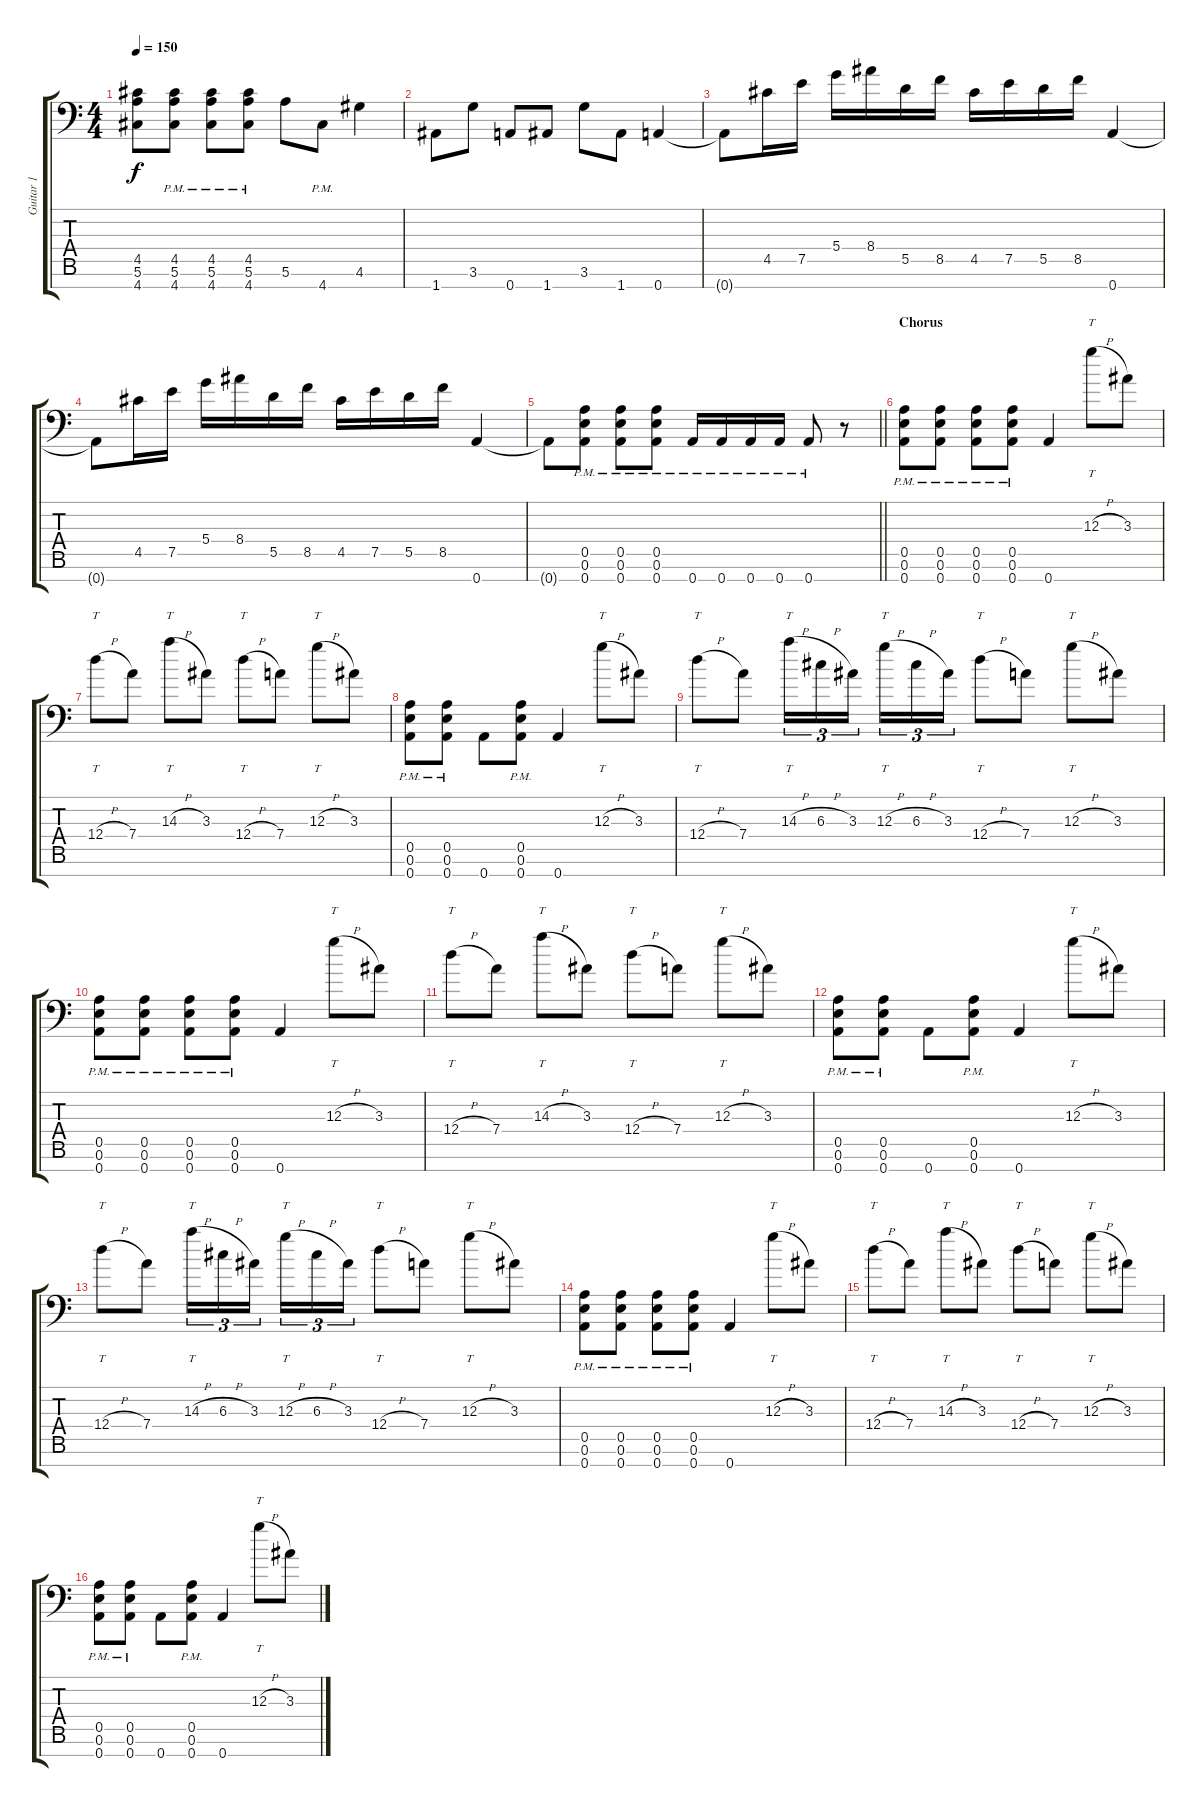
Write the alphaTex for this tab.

\track ("Guitar 1" "Guitar 1") {instrument overdrivenguitar}
\staff {score tabs}
\tuning (E4 B3 G3 D3 A2 E2 A1) {hide}
\ts (4 4)
\tempo 150
\clef f4
\ks c
(4.5{t} 5.6{t} 4.7{t}).8{dy f} (4.5{pm} 5.6{pm} 4.7{pm}).8 (4.5{pm} 5.6{pm} 4.7{pm}).8 (4.5{pm} 5.6{pm} 4.7{pm}).8 5.6.8 4.7{pm}.8 4.6.4 |
1.7.8 3.6.8 0.7.8 1.7.8 3.6.8 1.7.8 0.7.4 |
0.7{t}.8 4.5.16 7.5.16 5.4.16 8.4.16 5.5.16 8.5.16 4.5.16 7.5.16 5.5.16 8.5.16 0.7.4 |
0.7{t}.8 4.5.16 7.5.16 5.4.16 8.4.16 5.5.16 8.5.16 4.5.16 7.5.16 5.5.16 8.5.16 0.7.4 |
\barLineRight lightlight
0.7{t}.8 (0.5{pm} 0.6{pm} 0.7{pm}).8 (0.5{pm} 0.6{pm} 0.7{pm}).8 (0.5{pm} 0.6{pm} 0.7{pm}).8 0.7{pm}.16 0.7{pm}.16 0.7{pm}.16 0.7{pm}.16 0.7{pm}.8 r.8 |
\section ("" "Chorus")
(0.5{pm} 0.6{pm} 0.7{pm}).8 (0.5{pm} 0.6{pm} 0.7{pm}).8 (0.5{pm} 0.6{pm} 0.7{pm}).8 (0.5{pm} 0.6{pm} 0.7{pm}).8 0.7.4 12.3{h}.8{tt} 3.3.8 |
12.4{h}.8{tt} 7.4.8 14.3{h}.8{tt} 3.3.8 12.4{h}.8{tt} 7.4.8 12.3{h}.8{tt} 3.3.8 |
(0.5{pm} 0.6{pm} 0.7{pm}).8 (0.5{pm} 0.6{pm} 0.7{pm}).8 0.7.8 (0.5{pm} 0.6{pm} 0.7{pm}).8 0.7.4 12.3{h}.8{tt} 3.3.8 |
12.4{h}.8{tt} 7.4.8 14.3{h}.16{tt tu (3 2)} 6.3{h}.16{tu (3 2)} 3.3.16{tu (3 2) beam splitsecondary} 12.3{h}.16{tt tu (3 2)} 6.3{h}.16{tu (3 2)} 3.3.16{tu (3 2)} 12.4{h}.8{tt} 7.4.8 12.3{h}.8{tt} 3.3.8 |
(0.5{pm} 0.6{pm} 0.7{pm}).8 (0.5{pm} 0.6{pm} 0.7{pm}).8 (0.5{pm} 0.6{pm} 0.7{pm}).8 (0.5{pm} 0.6{pm} 0.7{pm}).8 0.7.4 12.3{h}.8{tt} 3.3.8 |
12.4{h}.8{tt} 7.4.8 14.3{h}.8{tt} 3.3.8 12.4{h}.8{tt} 7.4.8 12.3{h}.8{tt} 3.3.8 |
(0.5{pm} 0.6{pm} 0.7{pm}).8 (0.5{pm} 0.6{pm} 0.7{pm}).8 0.7.8 (0.5{pm} 0.6{pm} 0.7{pm}).8 0.7.4 12.3{h}.8{tt} 3.3.8 |
12.4{h}.8{tt} 7.4.8 14.3{h}.16{tt tu (3 2)} 6.3{h}.16{tu (3 2)} 3.3.16{tu (3 2) beam splitsecondary} 12.3{h}.16{tt tu (3 2)} 6.3{h}.16{tu (3 2)} 3.3.16{tu (3 2)} 12.4{h}.8{tt} 7.4.8 12.3{h}.8{tt} 3.3.8 |
(0.5{pm} 0.6{pm} 0.7{pm}).8 (0.5{pm} 0.6{pm} 0.7{pm}).8 (0.5{pm} 0.6{pm} 0.7{pm}).8 (0.5{pm} 0.6{pm} 0.7{pm}).8 0.7.4 12.3{h}.8{tt} 3.3.8 |
12.4{h}.8{tt} 7.4.8 14.3{h}.8{tt} 3.3.8 12.4{h}.8{tt} 7.4.8 12.3{h}.8{tt} 3.3.8 |
(0.5{pm} 0.6{pm} 0.7{pm}).8 (0.5{pm} 0.6{pm} 0.7{pm}).8 0.7.8 (0.5{pm} 0.6{pm} 0.7{pm}).8 0.7.4 12.3{h}.8{tt} 3.3.8
